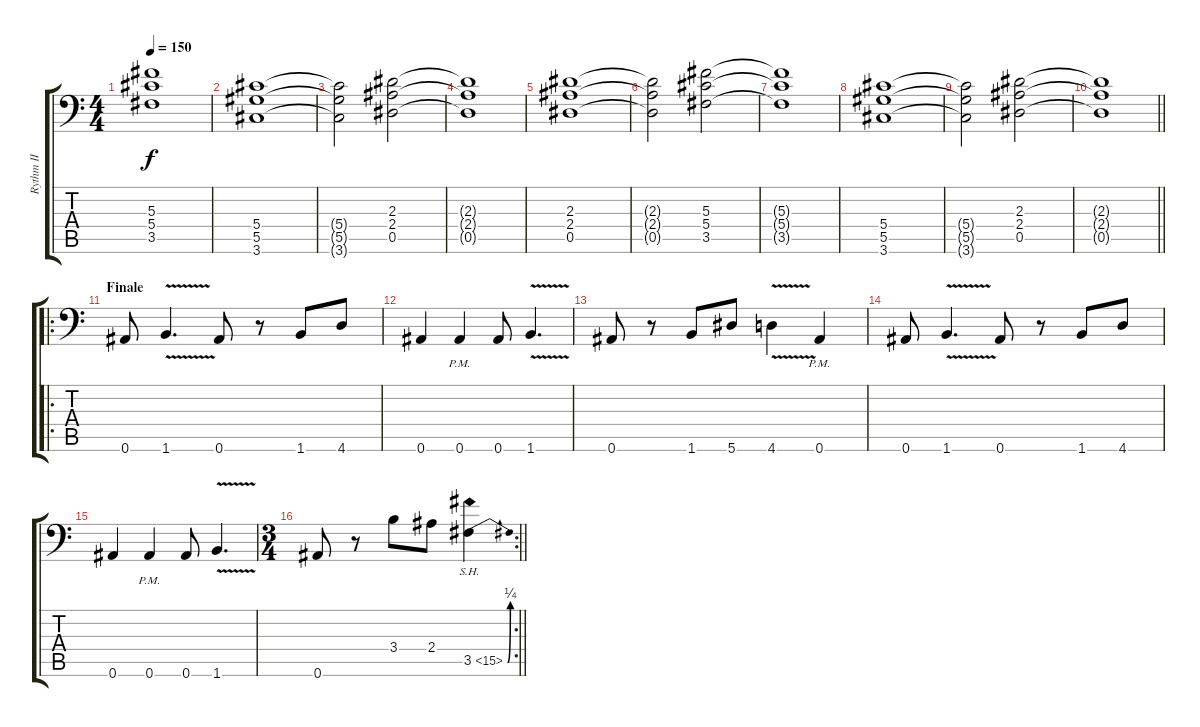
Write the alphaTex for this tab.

\track ("Rythm II" "Rythm II") {instrument distortionguitar}
\staff {score tabs}
\tuning (Bb3 F3 Db3 Ab2 Eb2 Bb1) {hide}
\ts (4 4)
\tempo 150
\clef f4
\ks c
(5.3{t} 5.4{t} 3.5{t}).1{dy f} |
(5.4 5.5 3.6).1 |
(5.4{t} 5.5{t} 3.6{t}).2 (2.3 2.4 0.5).2 |
(2.3{t} 2.4{t} 0.5{t}).1 |
(2.3 2.4 0.5).1 |
(2.3{t} 2.4{t} 0.5{t}).2 (5.3 5.4 3.5).2 |
(5.3{t} 5.4{t} 3.5{t}).1 |
(5.4 5.5 3.6).1 |
(5.4{t} 5.5{t} 3.6{t}).2 (2.3 2.4 0.5).2 |
\barLineRight lightlight
(2.3{t} 2.4{t} 0.5{t}).1 |
\ro
\section ("" "Finale")
0.6.8 1.6{v}.4{d} 0.6.8 r.8 1.6.8 4.6.8 |
0.6.4 0.6{pm}.4 0.6.8 1.6{v}.4{d} |
0.6.8 r.8 1.6.8 5.6.8 4.6{v}.4 0.6{pm}.4 |
0.6.8 1.6{v}.4{d} 0.6.8 r.8 1.6.8 4.6.8 |
0.6.4 0.6{pm}.4 0.6.8 1.6{v}.4{d} |
\rc 2
\ts (3 4)
\barLineRight lightlight
0.6.8 r.8 3.4.8 2.4.8 3.5{be (bend 0 0 60 1) sh 12}.4
